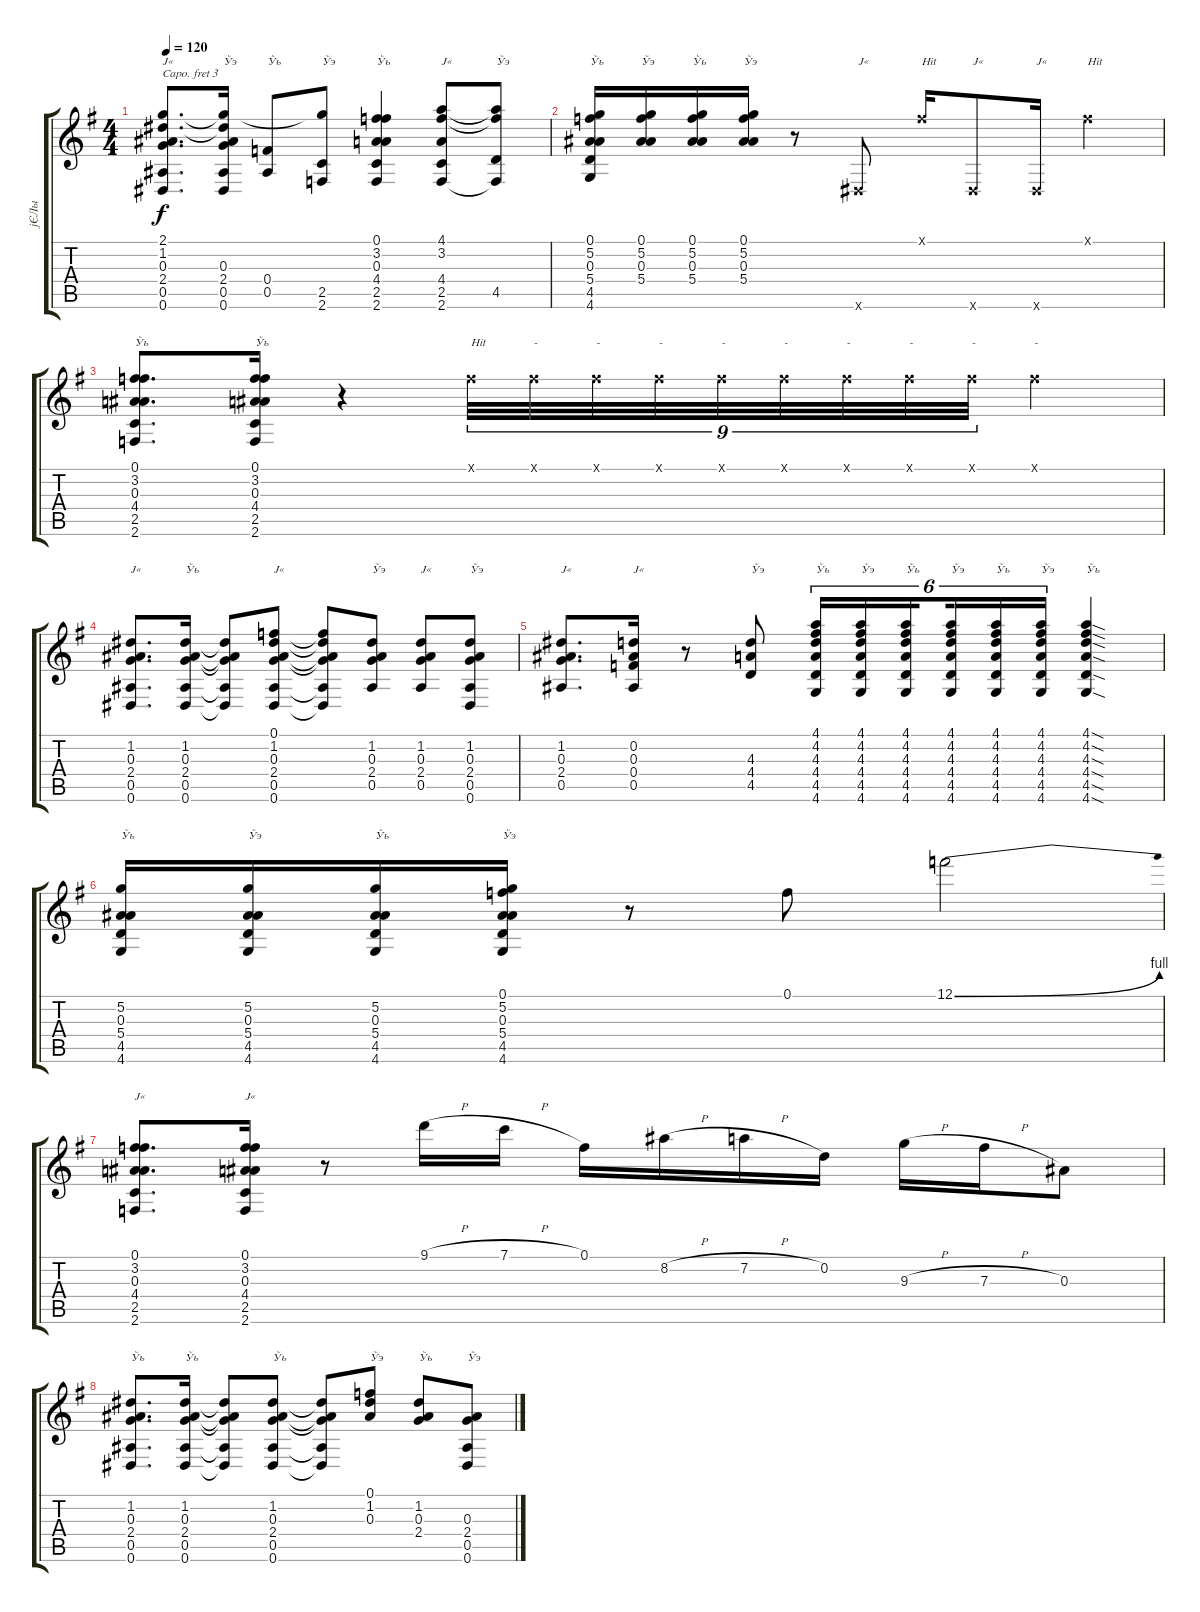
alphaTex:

\track ("јЄЛы" "јЄЛы") {instrument acousticguitarsteel}
\staff {score tabs}
\capo 3
\tuning (D4 B3 G3 D3 G2 C2) {hide}
\ts (4 4)
\tempo 120
\clef g2
\ks g
(2.1 1.2 0.3 2.4 0.5 0.6).8{d txt "Ј«" dy f} (2.1{t} 1.2{t} 0.3 2.4 0.5 0.6).16{txt "Ўэ"} (0.4 0.5).8{txt "Ўь"} (2.1{t} 2.5 2.6).8{txt "Ўэ"} (0.1 3.2 0.3 4.4 2.5 2.6).4{txt "Ўь"} (4.1 3.2 4.4 2.5 2.6).8{txt "Ј«"} (4.1{t} 3.2{t} 4.5 2.6{t}).8{txt "Ўэ"} |
(0.1 5.2 0.3 5.4 4.5 4.6).16{txt "Ўь"} (0.1 5.2 0.3 5.4).16{txt "Ўэ"} (0.1 5.2 0.3 5.4).16{txt "Ўь"} (0.1 5.2 0.3 5.4).16{txt "Ўэ"} r.8 0.6{x}.8{txt "Ј«"} 0.1{x}.16{txt "Hit"} 0.6{x}.8{txt "Ј«"} 0.6{x}.16{txt "Ј«"} 0.1{x}.4{txt "Hit"} |
(0.1 3.2 0.3 4.4 2.5 2.6).8{d txt "Ўь"} (0.1 3.2 0.3 4.4 2.5 2.6).16{txt "Ўь"} r.4 0.1{x}.32{tu (9 8) txt "Hit"} 0.1{x}.32{tu (9 8) txt "-"} 0.1{x}.32{tu (9 8) txt "-"} 0.1{x}.32{tu (9 8) txt "-"} 0.1{x}.32{tu (9 8) txt "-"} 0.1{x}.32{tu (9 8) txt "-"} 0.1{x}.32{tu (9 8) txt "-"} 0.1{x}.32{tu (9 8) txt "-"} 0.1{x}.32{tu (9 8) txt "-"} 0.1{x}.4{txt "-"} |
(1.2 0.3 2.4 0.5 0.6).8{d txt "Ј«"} (1.2 0.3 2.4 0.5 0.6).16{txt "Ўь"} (1.2{t} 0.3{t} 2.4{t} 0.5{t} 0.6{t}).8 (0.1 1.2 0.3 2.4 0.5 0.6).8{txt "Ј«"} (0.1{t} 1.2{t} 0.3{t} 2.4{t} 0.5{t} 0.6{t}).8 (1.2 0.3 2.4 0.5).8{txt "Ўэ"} (1.2 0.3 2.4 0.5).8{txt "Ј«"} (1.2 0.3 2.4 0.5 0.6).8{txt "Ўэ"} |
(1.2 0.3 2.4 0.5).8{d txt "Ј«"} (0.2 0.3 0.4 0.5).16{txt "Ј«"} r.8 (4.3 4.4 4.5).8{txt "Ўэ"} (4.1 4.2 4.3 4.4 4.5 4.6).16{tu (6 4) txt "Ўь"} (4.1 4.2 4.3 4.4 4.5 4.6).16{tu (6 4) txt "Ўэ"} (4.1 4.2 4.3 4.4 4.5 4.6).16{tu (6 4) txt "Ўь" beam splitsecondary} (4.1 4.2 4.3 4.4 4.5 4.6).16{tu (6 4) txt "Ўэ"} (4.1 4.2 4.3 4.4 4.5 4.6).16{tu (6 4) txt "Ўь"} (4.1 4.2 4.3 4.4 4.5 4.6).16{tu (6 4) txt "Ўэ"} (4.1{sod} 4.2{sod} 4.3{sod} 4.4{sod} 4.5{sod} 4.6{sod}).4{txt "Ўь"} |
(5.2 0.3 5.4 4.5 4.6).16{txt "Ўь"} (5.2 0.3 5.4 4.5 4.6).16{txt "Ўэ"} (5.2 0.3 5.4 4.5 4.6).16{txt "Ўь"} (0.1 5.2 0.3 5.4 4.5 4.6).16{txt "Ўэ"} r.8 0.1.8 12.1{be (bend 0 0 60 4)}.2 |
(0.1 3.2 0.3 4.4 2.5 2.6).8{d txt "Ј«"} (0.1 3.2 0.3 4.4 2.5 2.6).16{txt "Ј«"} r.8 9.1{h}.16 7.1{h}.16 0.1.16 8.2{h}.16 7.2{h}.16 0.2.16 9.3{h}.16 7.3{h}.16 0.3.8 |
(1.2 0.3 2.4 0.5 0.6).8{d txt "Ўь"} (1.2 0.3 2.4 0.5 0.6).16{txt "Ўь"} (1.2{t} 0.3{t} 2.4{t} 0.5{t} 0.6{t}).8 (1.2 0.3 2.4 0.5 0.6).8{txt "Ўь"} (1.2{t} 0.3{t} 2.4{t} 0.5{t} 0.6{t}).8 (0.1 1.2 0.3).8{txt "Ўэ"} (1.2 0.3 2.4).8{txt "Ўь"} (0.3 2.4 0.5 0.6).8{txt "Ўэ"}
